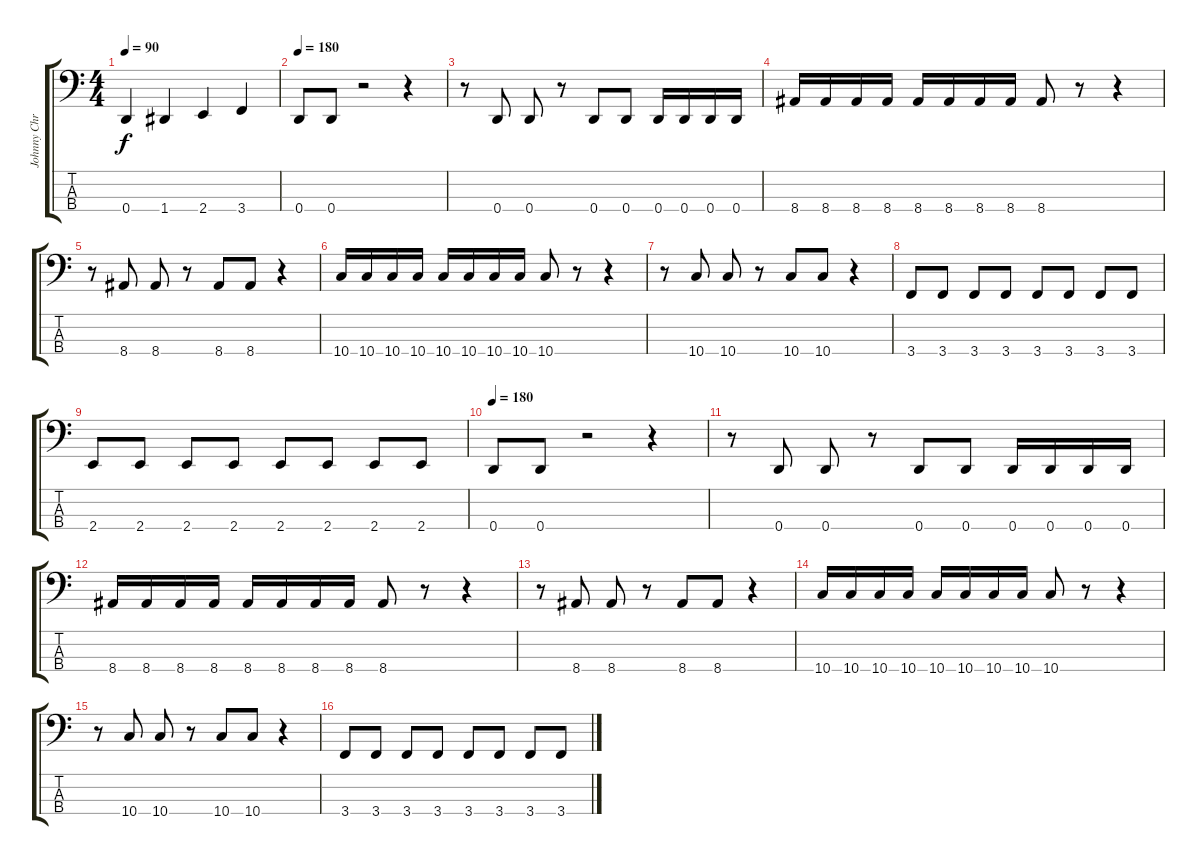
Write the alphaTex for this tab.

\track ("Johnny Christ" "Johnny Chr") {instrument electricbasspick}
\staff {score tabs}
\tuning (G2 D2 A1 D1) {hide}
\ts (4 4)
\tempo 90
\clef f4
\ks c
0.4.4{dy f} 1.4.4 2.4.4 3.4.4 |
\tempo 180
0.4.8 0.4.8 r.2 r.4 |
r.8 0.4.8 0.4.8 r.8 0.4.8 0.4.8 0.4.16 0.4.16 0.4.16 0.4.16 |
8.4.16 8.4.16 8.4.16 8.4.16 8.4.16 8.4.16 8.4.16 8.4.16 8.4.8 r.8 r.4 |
r.8 8.4.8 8.4.8 r.8 8.4.8 8.4.8 r.4 |
10.4.16 10.4.16 10.4.16 10.4.16 10.4.16 10.4.16 10.4.16 10.4.16 10.4.8 r.8 r.4 |
r.8 10.4.8 10.4.8 r.8 10.4.8 10.4.8 r.4 |
3.4.8 3.4.8 3.4.8 3.4.8 3.4.8 3.4.8 3.4.8 3.4.8 |
2.4.8 2.4.8 2.4.8 2.4.8 2.4.8 2.4.8 2.4.8 2.4.8 |
\tempo 180
0.4.8 0.4.8 r.2 r.4 |
r.8 0.4.8 0.4.8 r.8 0.4.8 0.4.8 0.4.16 0.4.16 0.4.16 0.4.16 |
8.4.16 8.4.16 8.4.16 8.4.16 8.4.16 8.4.16 8.4.16 8.4.16 8.4.8 r.8 r.4 |
r.8 8.4.8 8.4.8 r.8 8.4.8 8.4.8 r.4 |
10.4.16 10.4.16 10.4.16 10.4.16 10.4.16 10.4.16 10.4.16 10.4.16 10.4.8 r.8 r.4 |
r.8 10.4.8 10.4.8 r.8 10.4.8 10.4.8 r.4 |
3.4.8 3.4.8 3.4.8 3.4.8 3.4.8 3.4.8 3.4.8 3.4.8
